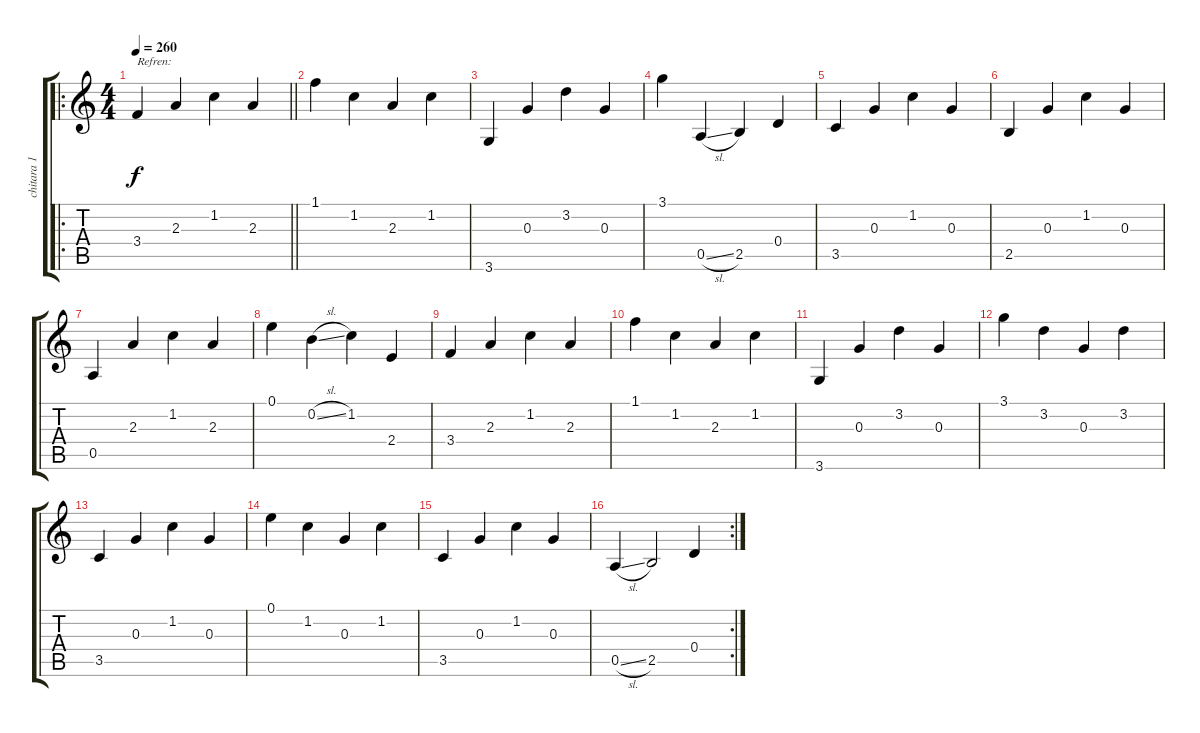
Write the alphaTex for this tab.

\track ("chitara 1 (ciupit)" "chitara 1 ") {instrument acousticguitarsteel}
\staff {score tabs}
\tuning (E4 B3 G3 D3 A2 E2) {hide}
\ro
\ts (4 4)
\tempo 260
\clef g2
\barLineRight lightlight
\ks c
3.4.4{txt "Refren:" dy f} 2.3.4 1.2.4 2.3.4 |
1.1.4 1.2.4 2.3.4 1.2.4 |
3.6.4 0.3.4 3.2.4 0.3.4 |
3.1.4 0.5{sl}.4 2.5.4 0.4.4 |
3.5.4 0.3.4 1.2.4 0.3.4 |
2.5.4 0.3.4 1.2.4 0.3.4 |
0.5.4 2.3.4 1.2.4 2.3.4 |
0.1.4 0.2{sl}.4 1.2.4 2.4.4 |
3.4.4 2.3.4 1.2.4 2.3.4 |
1.1.4 1.2.4 2.3.4 1.2.4 |
3.6.4 0.3.4 3.2.4 0.3.4 |
3.1.4 3.2.4 0.3.4 3.2.4 |
3.5.4 0.3.4 1.2.4 0.3.4 |
0.1.4 1.2.4 0.3.4 1.2.4 |
3.5.4 0.3.4 1.2.4 0.3.4 |
\rc 2
0.5{sl}.4 2.5.2 0.4.4
